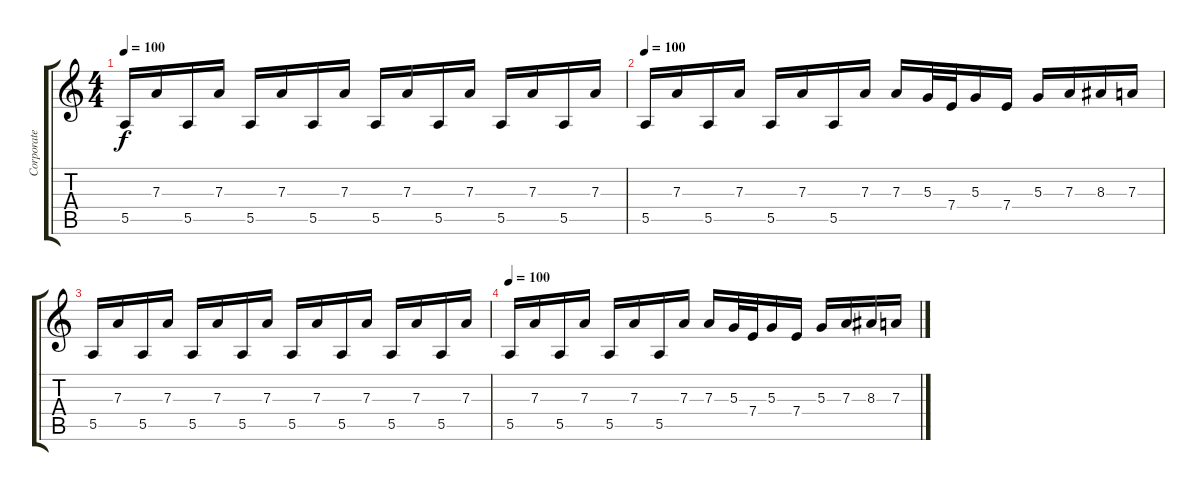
\track ("Corporate Death (R)" "Corporate ") {instrument distortionguitar}
\staff {score tabs}
\tuning (B3 Gb3 D3 A2 E2 B1) {hide}
\ts (4 4)
\tempo 100
\clef g2
\ks c
5.5.16{dy f} 7.3.16 5.5.16 7.3.16 5.5.16 7.3.16 5.5.16 7.3.16 5.5.16 7.3.16 5.5.16 7.3.16 5.5.16 7.3.16 5.5.16 7.3.16 |
\tempo 100
5.5.16 7.3.16 5.5.16 7.3.16 5.5.16 7.3.16 5.5.16 7.3.16 7.3.16 5.3.32 7.4.32 5.3.16 7.4.16 5.3.16 7.3.16 8.3.16 7.3.16 |
5.5.16 7.3.16 5.5.16 7.3.16 5.5.16 7.3.16 5.5.16 7.3.16 5.5.16 7.3.16 5.5.16 7.3.16 5.5.16 7.3.16 5.5.16 7.3.16 |
\tempo 100
5.5.16 7.3.16 5.5.16 7.3.16 5.5.16 7.3.16 5.5.16 7.3.16 7.3.16 5.3.32 7.4.32 5.3.16 7.4.16 5.3.16 7.3.16 8.3.16 7.3.16
